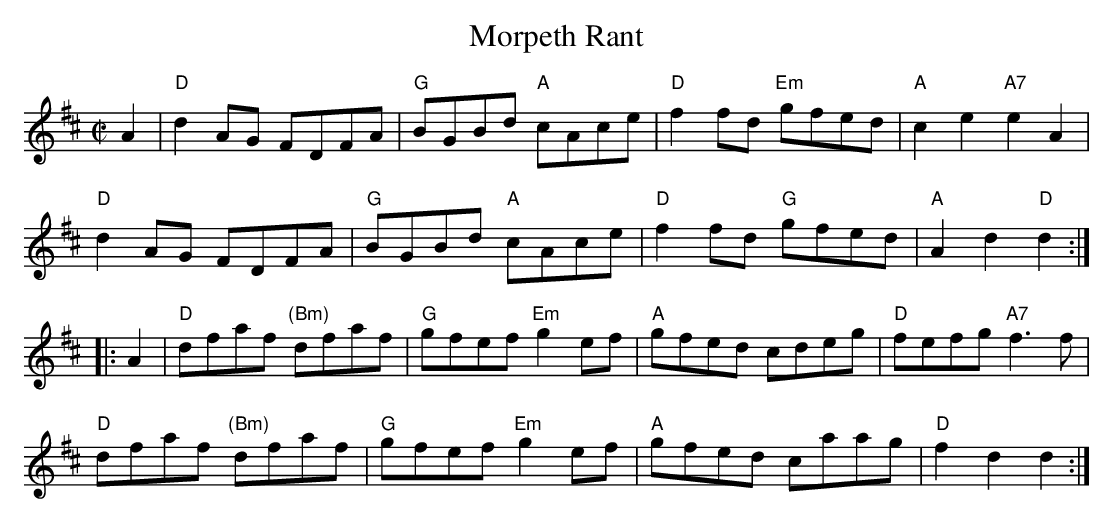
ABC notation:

X:1
T: Morpeth Rant
M: C|
K: D
A2|"D"d2AG FDFA| "G"BGBd "A"cAce| "D"f2fd "Em"gfed| "A"c2e2 "A7"e2 A2|
"D"d2AG FDFA| "G"BGBd "A"cAce| "D"f2fd "G"gfed| "A"A2d2 "D"d2 :|
|:A2|"D"dfaf "(Bm)"dfaf| "G"gfef "Em"g2ef| "A"gfed cdeg| "D"fefg "A7"f3f |
"D"dfaf "(Bm)"dfaf| "G"gfef "Em"g2ef| "A"gfed caag| "D"f2d2 d2 :|
